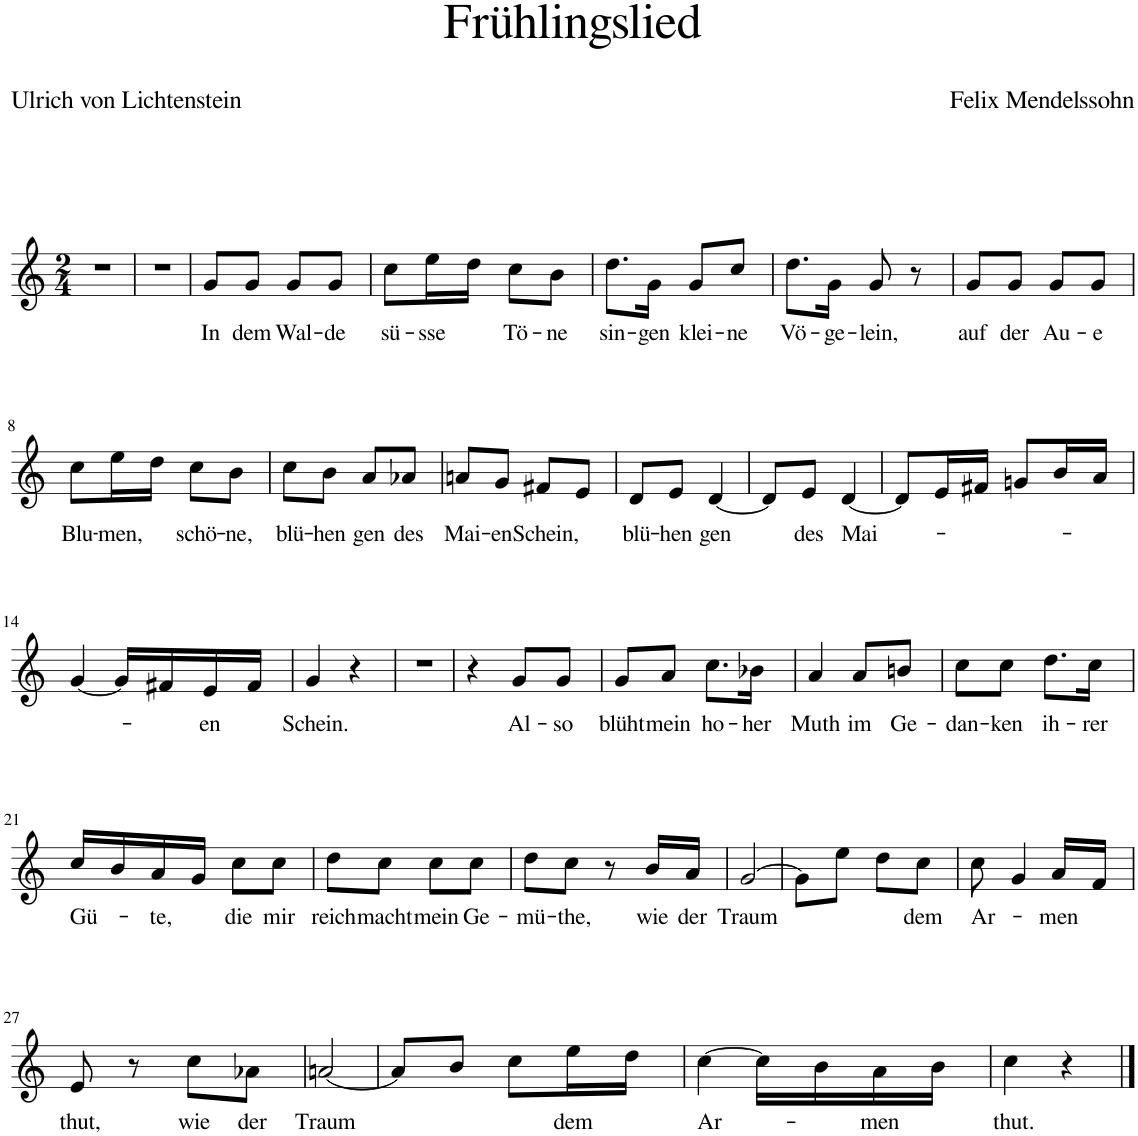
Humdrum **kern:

**kern	**text
*part1	*part1
*staff1	*staff1
*I"Piano	*
*I'Pno	*
*clefG2	*
*k[]	*
*M2/4	*
=1	=1
2r	.
=2	=2
2r	.
=3	=3
!	!LO:LY:b
8g/L	In
!	!LO:LY:b
8g/J	dem
!	!LO:LY:b
8g/L	Wal-
!	!LO:LY:b
8g/J	-de
=4	=4
!	!LO:LY:b
8cc\L	sü-
!	!LO:LY:b
16ee\L	sse
16dd\JJ	.
!	!LO:LY:b
8cc\L	Tö-
!	!LO:LY:b
8b\J	-ne
=5	=5
!	!LO:LY:b
8.dd\L	sin-
!	!LO:LY:b
16g\Jk	-gen
!	!LO:LY:b
8g/L	klei-
!	!LO:LY:b
8cc/J	-ne
=6	=6
!	!LO:LY:b
8.dd\L	Vö-
!	!LO:LY:b
16g\Jk	-ge-
!	!LO:LY:b
8g/	-lein,
8r	.
=7	=7
!	!LO:LY:b
8g/L	auf
!	!LO:LY:b
8g/J	der
!	!LO:LY:b
8g/L	Au-
!	!LO:LY:b
8g/J	-e
!!LO:LB:g=z
=8	=8
!	!LO:LY:b
8cc\L	Blu-
!	!LO:LY:b
16ee\L	-men,
16dd\JJ	.
!	!LO:LY:b
8cc\L	schö-
!	!LO:LY:b
8b\J	-ne,
=9	=9
!	!LO:LY:b
8cc\L	blü-
!	!LO:LY:b
8b\J	-hen
!	!LO:LY:b
8a/L	gen
!	!LO:LY:b
8a-X/J	des
=10	=10
!	!LO:LY:b
8an/L	Mai-
!	!LO:LY:b
8g/J	-en
!	!LO:LY:b
8f#X/L	Schein,
8e/J	.
=11	=11
!	!LO:LY:b
8d/L	blü-
!	!LO:LY:b
8e/J	-hen
!	!LO:LY:b
[4d/	gen
=12	=12
8d/L]	.
!	!LO:LY:b
8e/J	des
!	!LO:LY:b
[4d/	Mai-
=13	=13
8d/L]	.
16e/L	.
16f#X/JJ	.
8gn/L	.
16b/L	.
16a/JJ	.
!!LO:LB:g=z
=14	=14
[4g/	.
16g/LL]	.
16f#X/	.
!	!LO:LY:b
16e/	-en
16f#/JJ	.
=15	=15
!	!LO:LY:b
4g/	Schein.
4r	.
=16	=16
2r	.
=17	=17
4r	.
!	!LO:LY:b
8g/L	Al-
!	!LO:LY:b
8g/J	-so
=18	=18
!	!LO:LY:b
8g/L	blüht
!	!LO:LY:b
8a/J	mein
!	!LO:LY:b
8.cc\L	ho-
!	!LO:LY:b
16b-X\Jk	-her
=19	=19
!	!LO:LY:b
4a/	Muth
!	!LO:LY:b
8a/L	im
!	!LO:LY:b
8bn/J	Ge-
=20	=20
!	!LO:LY:b
8cc\L	dan-
!	!LO:LY:b
8cc\J	-ken
!	!LO:LY:b
8.dd\L	ih-
!	!LO:LY:b
16cc\Jk	-rer
!!LO:LB:g=z
=21	=21
!	!LO:LY:b
16cc/LL	Gü-
16b/	.
!	!LO:LY:b
16a/	-te,
16g/JJ	.
!	!LO:LY:b
8cc\L	die
!	!LO:LY:b
8cc\J	mir
=22	=22
!	!LO:LY:b
8dd\L	reich
!	!LO:LY:b
8cc\J	macht
!	!LO:LY:b
8cc\L	mein
!	!LO:LY:b
8cc\J	Ge-
=23	=23
!	!LO:LY:b
8dd\L	-mü-
!	!LO:LY:b
8cc\J	-the,
8r	.
!	!LO:LY:b
16b/LL	wie
!	!LO:LY:b
16a/JJ	der
=24	=24
!	!LO:LY:b
[2g/	Traum
=25	=25
8g\L]	.
8ee\J	.
8dd\L	.
!	!LO:LY:b
8cc\J	dem
=26	=26
!	!LO:LY:b
8cc\	Ar-
4g/	.
!	!LO:LY:b
16a/LL	-men
16f/JJ	.
!!LO:LB:g=z
=27	=27
!	!LO:LY:b
8e/	thut,
8r	.
!	!LO:LY:b
8cc\L	wie
!	!LO:LY:b
8a-X\J	der
=28	=28
!	!LO:LY:b
[2an/	Traum
=29	=29
8a/L]	.
8b/J	.
8cc\L	.
!	!LO:LY:b
16ee\L	dem
16dd\JJ	.
=30	=30
!	!LO:LY:b
[4cc\	Ar-
16cc\LL]	.
16b\	.
!	!LO:LY:b
16a\	-men
16b\JJ	.
=31	=31
!	!LO:LY:b
4cc\	thut.
4r	.
==	==
*-	*-
